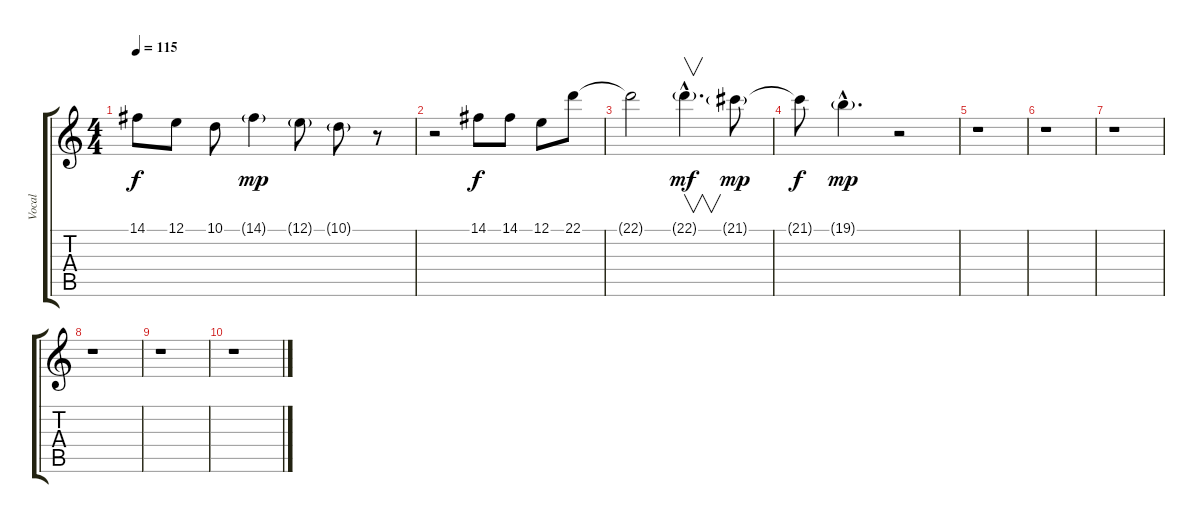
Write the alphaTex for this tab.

\track ("Vocal" "Vocal") {instrument pad4choir}
\staff {score tabs}
\tuning (E4 B3 G3 D3 A2 E2) {hide}
\ts (4 4)
\tempo 115
\clef g2
\ks c
14.1{t}.8{dy f} 12.1.8 10.1.8 14.1{g}.4{dy mp} 12.1{g}.8 10.1{g}.8 r.8 |
r.2 14.1.8{dy f} 14.1.8 12.1.8 22.1.8 |
22.1{t}.2 22.1{g hac}.4{v d dy mf} 21.1{g}.8{dy mp} |
21.1{t}.8{dy f} 19.1{g hac}.4{d dy mp} r.2 |
r.1 |
r.1 |
r.1 |
r.1 |
r.1 |
r.1
